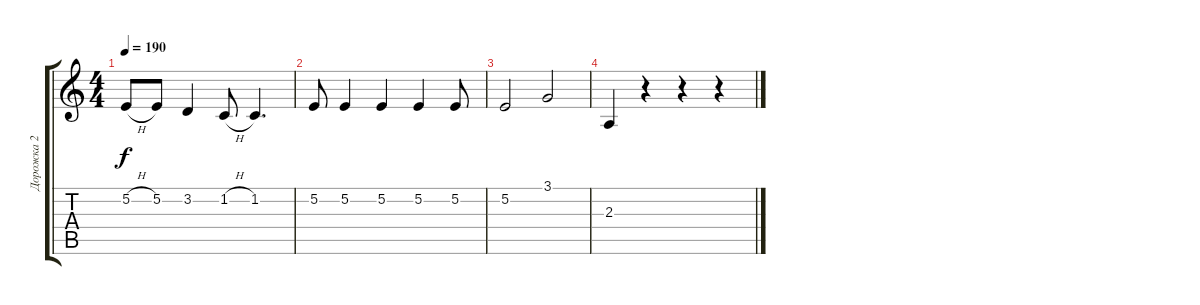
\track ("Дорожка 2" "Дорожка 2") {instrument acousticgrandpiano}
\staff {score tabs}
\tuning (E4 B3 G3 D3 A2 E2) {hide}
\ts (4 4)
\tempo 190
\clef g2
\ks c
5.2{h}.8{dy f} 5.2.8 3.2.4 1.2{h}.8 1.2.4{d} |
5.2.8 5.2.4 5.2.4 5.2.4 5.2.8 |
5.2.2 3.1.2 |
2.3.4 r.4 r.4 r.4
